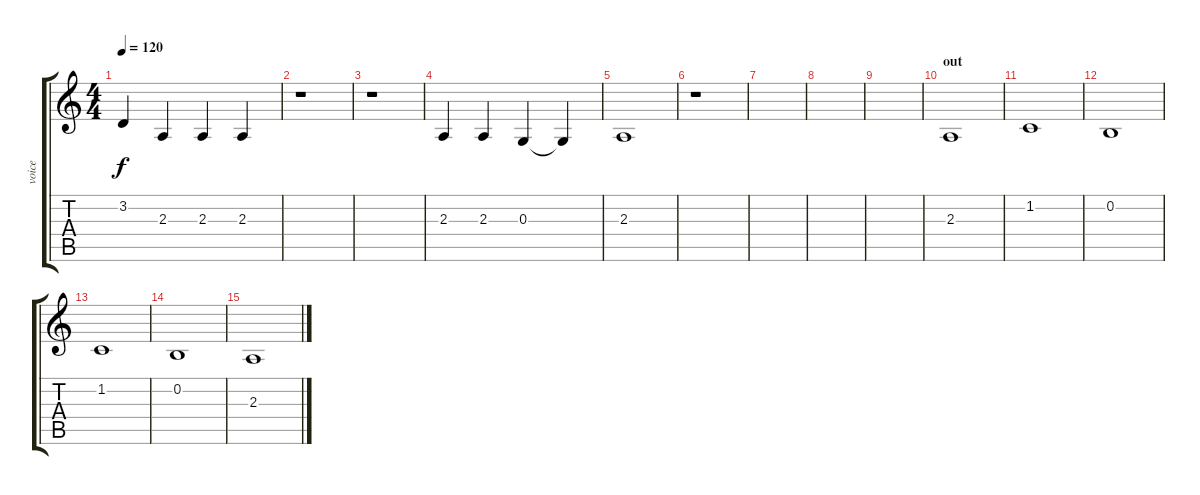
\track ("voice" "voice") {instrument choiraahs}
\staff {score tabs}
\tuning (E4 B3 G3 D3 A2 E2) {hide}
\ts (4 4)
\tempo 120
\clef g2
\ks c
3.2.4{dy f} 2.3.4 2.3.4 2.3.4 |
r.1 |
r.1 |
2.3.4 2.3.4 0.3.4 0.3{t}.4 |
2.3.1 |
r.1 |
|
|
|
\section ("" "out")
2.3.1 |
1.2.1 |
0.2.1 |
1.2.1 |
0.2.1 |
2.3.1
